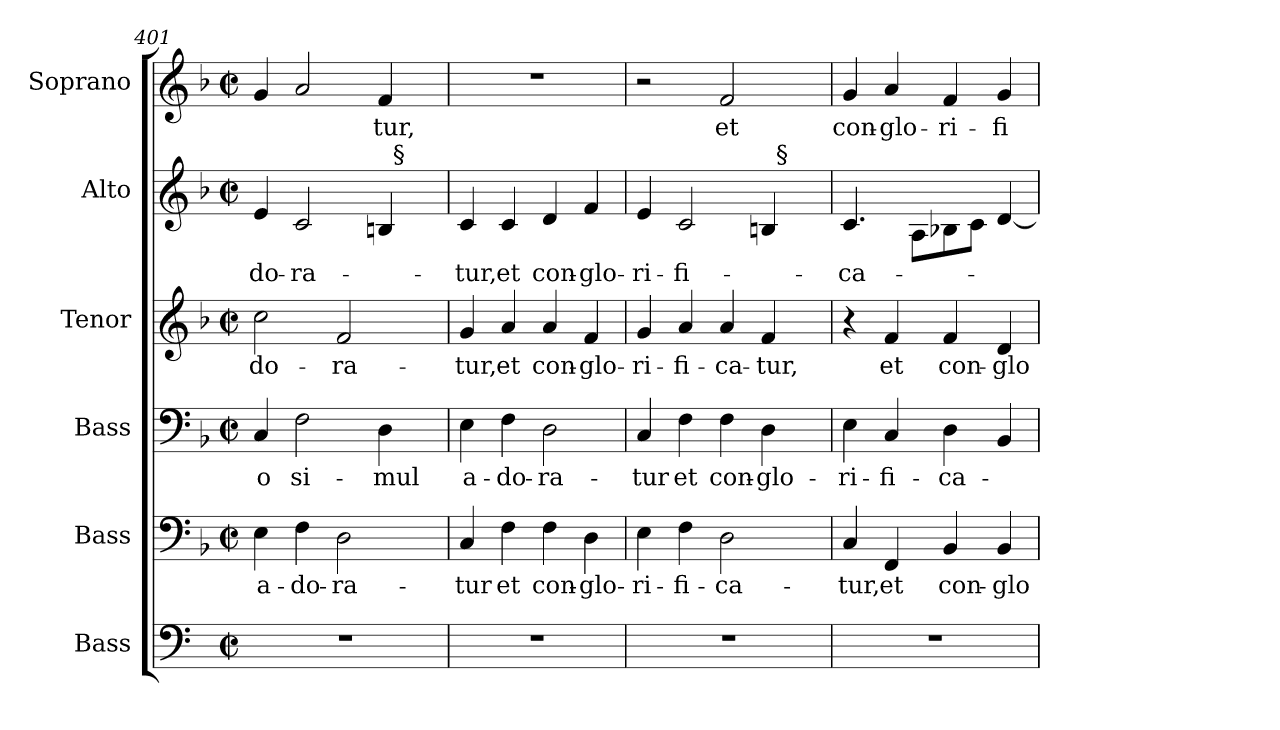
**kern	**kern	**text	**kern	**text	**kern	**text	**kern	**text	**kern	**text
*part6	*part5	*part5	*part4	*part4	*part3	*part3	*part2	*part2	*part1	*part1
*staff6	*staff5	*staff5	*staff4	*staff4	*staff3	*staff3	*staff2	*staff2	*staff1	*staff1
*I"Bass	*I"Bass	*	*I"Bass	*	*I"Tenor	*	*I"Alto	*	*I"Soprano	*
*I'B.	*I'B.	*	*I'B.	*	*I'T.	*	*I'A.	*	*I'S.	*
*clefF4	*clefF4	*	*clefF4	*	*clefG2	*	*clefG2	*	*clefG2	*
*	*	*	*	*	*ITrd7c12	*	*ITrd7c12	*	*	*
*k[]	*k[b-]	*	*k[b-]	*	*k[b-]	*	*k[b-]	*	*k[b-]	*
*C:	*F:	*	*F:	*	*F:	*	*F:	*	*F:	*
*M2/2	*M2/2	*	*M2/2	*	*M2/2	*	*M2/2	*	*M2/2	*
*met(c|)	*met(c|)	*	*met(c|)	*	*met(c|)	*	*met(c|)	*	*met(c|)	*
=401	=401	=401	=401	=401	=401	=401	=401	=401	=401	=401
!	!	!LO:LY:b:color=#000000	!	!	!	!	!	!	!	!
!	!	!	!	!LO:LY:b:color=#000000	!	!	!	!	!	!
!	!	!	!	!	!	!LO:LY:b:color=#000000	!	!	!	!
!	!	!	!	!	!	!	!	!LO:LY:b:color=#000000	!	!
*	*	*	*	*	*	*	*^	*	*	*
1r	4Ei\	a-	4Ci/	o	2ci\	-do-	4Ei/	2ryy	-do-	4gi/	.
!	!	!LO:LY:b:color=#000000	!	!	!	!	!	!	!	!	!
!	!	!	!	!LO:LY:b:color=#000000	!	!	!	!	!	!	!
!	!	!	!	!	!	!	!	!	!LO:LY:b:color=#000000	!	!
.	4Fi\	-do-	2Fi\	si-	.	.	2Ci/	.	-ra-	2ai/	.
!	!	!LO:LY:b:color=#000000	!	!	!	!	!	!	!	!	!
!	!	!	!	!	!	!LO:LY:b:color=#000000	!	!	!	!	!
.	2Di\	-ra-	.	.	2Fi/	-ra-	.	4ryy	.	.	.
!	!	!	!	!LO:LY:b:color=#000000	!	!	!	!	!	!	!
!	!	!	!	!	!	!	!	!	!	!	!LO:LY:b:color=#000000
.	.	.	4Di\	-mul	.	.	4BBi/	32ryy	.	4fi/	-tur,
.	.	.	.	.	.	.	.	256ryy	.	.	.
!	!	!	!	!	!	!	!	!LO:TX:a:t=§	!	!	!
.	.	.	.	.	.	.	.	8ryy	.	.	.
.	.	.	.	.	.	.	.	16ryy	.	.	.
.	.	.	.	.	.	.	.	64..ryy	.	.	.
*	*	*	*	*	*	*	*v	*v	*	*	*
=402	=402	=402	=402	=402	=402	=402	=402	=402	=402	=402
*	*	*	*	*	*	*	*^	*	*	*
!	!	!LO:LY:b:color=#000000	!	!	!	!	!	!	!	!	!
*	*	*	*	*	*	*	*v	*v	*	*	*
*	*	*	*	*	*	*	*^	*	*	*
!	!	!	!	!LO:LY:b:color=#000000	!	!	!	!	!	!	!
*	*	*	*	*	*	*	*v	*v	*	*	*
*	*	*	*	*	*	*	*^	*	*	*
!	!	!	!	!	!	!LO:LY:b:color=#000000	!	!	!	!	!
*	*	*	*	*	*	*	*v	*v	*	*	*
*	*	*	*	*	*	*	*^	*	*	*
!	!	!	!	!	!	!	!	!	!LO:LY:b:color=#000000	!	!
*	*	*	*	*	*	*	*v	*v	*	*	*
1r	4Ci/	-tur	4Ei\	a-	4Gi/	-tur,	4Ci/	-tur,	1r	.
!	!	!LO:LY:b:color=#000000	!	!	!	!	!	!	!	!
!	!	!	!	!LO:LY:b:color=#000000	!	!	!	!	!	!
!	!	!	!	!	!	!LO:LY:b:color=#000000	!	!	!	!
!	!	!	!	!	!	!	!	!LO:LY:b:color=#000000	!	!
.	4Fi\	et	4Fi\	-do-	4Ai/	et	4Ci/	et	.	.
!	!	!LO:LY:b:color=#000000	!	!	!	!	!	!	!	!
!	!	!	!	!LO:LY:b:color=#000000	!	!	!	!	!	!
!	!	!	!	!	!	!LO:LY:b:color=#000000	!	!	!	!
!	!	!	!	!	!	!	!	!LO:LY:b:color=#000000	!	!
.	4Fi\	con-	2Di\	-ra-	4Ai/	con-	4Di/	con-	.	.
!	!	!LO:LY:b:color=#000000	!	!	!	!	!	!	!	!
!	!	!	!	!	!	!LO:LY:b:color=#000000	!	!	!	!
!	!	!	!	!	!	!	!	!LO:LY:b:color=#000000	!	!
.	4Di\	-glo-	.	.	4Fi/	-glo-	4Fi/	-glo-	.	.
=403	=403	=403	=403	=403	=403	=403	=403	=403	=403	=403
!	!	!LO:LY:b:color=#000000	!	!	!	!	!	!	!	!
!	!	!	!	!LO:LY:b:color=#000000	!	!	!	!	!	!
!	!	!	!	!	!	!LO:LY:b:color=#000000	!	!	!	!
!	!	!	!	!	!	!	!	!LO:LY:b:color=#000000	!	!
*	*	*	*	*	*	*	*^	*	*	*
1r	4Ei\	-ri-	4Ci/	-tur	4Gi/	-ri-	4Ei/	2ryy	-ri-	2r	.
!	!	!LO:LY:b:color=#000000	!	!	!	!	!	!	!	!	!
!	!	!	!	!LO:LY:b:color=#000000	!	!	!	!	!	!	!
!	!	!	!	!	!	!LO:LY:b:color=#000000	!	!	!	!	!
!	!	!	!	!	!	!	!	!	!LO:LY:b:color=#000000	!	!
.	4Fi\	-fi-	4Fi\	et	4Ai/	-fi-	2Ci/	.	-fi-	.	.
!	!	!LO:LY:b:color=#000000	!	!	!	!	!	!	!	!	!
!	!	!	!	!LO:LY:b:color=#000000	!	!	!	!	!	!	!
!	!	!	!	!	!	!LO:LY:b:color=#000000	!	!	!	!	!
!	!	!	!	!	!	!	!	!	!	!	!LO:LY:b:color=#000000
.	2Di\	-ca-	4Fi\	con-	4Ai/	-ca-	.	4ryy	.	2fi/	et
!	!	!	!	!LO:LY:b:color=#000000	!	!	!	!	!	!	!
!	!	!	!	!	!	!LO:LY:b:color=#000000	!	!	!	!	!
.	.	.	4Di\	-glo-	4Fi/	-tur,	4BBi/	32ryy	.	.	.
.	.	.	.	.	.	.	.	256ryy	.	.	.
!	!	!	!	!	!	!	!	!LO:TX:a:t=§	!	!	!
.	.	.	.	.	.	.	.	8ryy	.	.	.
.	.	.	.	.	.	.	.	16ryy	.	.	.
.	.	.	.	.	.	.	.	64..ryy	.	.	.
*	*	*	*	*	*	*	*v	*v	*	*	*
=404	=404	=404	=404	=404	=404	=404	=404	=404	=404	=404
*	*	*	*	*	*	*	*^	*	*	*
!	!	!LO:LY:b:color=#000000	!	!	!	!	!	!	!	!	!
*	*	*	*	*	*	*	*v	*v	*	*	*
*	*	*	*	*	*	*	*^	*	*	*
!	!	!	!	!LO:LY:b:color=#000000	!	!	!	!	!	!	!
*	*	*	*	*	*	*	*v	*v	*	*	*
*	*	*	*	*	*	*	*^	*	*	*
!	!	!	!	!	!	!	!	!	!LO:LY:b:color=#000000	!	!
*	*	*	*	*	*	*	*v	*v	*	*	*
*	*	*	*	*	*	*	*^	*	*	*
!	!	!	!	!	!	!	!	!	!	!	!LO:LY:b:color=#000000
*	*	*	*	*	*	*	*v	*v	*	*	*
1r	4Ci/	-tur,	4Ei\	-ri-	4r	.	4.Ci/	-ca-	4gi/	con-
!	!	!LO:LY:b:color=#000000	!	!	!	!	!	!	!	!
!	!	!	!	!LO:LY:b:color=#000000	!	!	!	!	!	!
!	!	!	!	!	!	!LO:LY:b:color=#000000	!	!	!	!
!	!	!	!	!	!	!	!	!	!	!LO:LY:b:color=#000000
.	4FFi/	et	4Ci/	-fi-	4Fi/	et	.	.	4ai/	-glo-
.	.	.	.	.	.	.	8AAi\L	.	.	.
!	!	!LO:LY:b:color=#000000	!	!	!	!	!	!	!	!
!	!	!	!	!LO:LY:b:color=#000000	!	!	!	!	!	!
!	!	!	!	!	!	!LO:LY:b:color=#000000	!	!	!	!
!	!	!	!	!	!	!	!	!	!	!LO:LY:b:color=#000000
.	4BB-i/	con-	4Di\	-ca-	4Fi/	con-	8BB-Xi\	.	4fi/	-ri-
.	.	.	.	.	.	.	8Ci\J	.	.	.
!	!	!LO:LY:b:color=#000000	!	!	!	!	!	!	!	!
!	!	!	!	!	!	!LO:LY:b:color=#000000	!	!	!	!
!	!	!	!	!	!	!	!	!	!	!LO:LY:b:color=#000000
.	4BB-i/	-glo-	4BB-i/	.	4Di/	-glo-	[4Di/	.	4gi/	-fi-
=	=	=	=	=	=	=	=	=	=	=
*-	*-	*-	*-	*-	*-	*-	*-	*-	*-	*-
